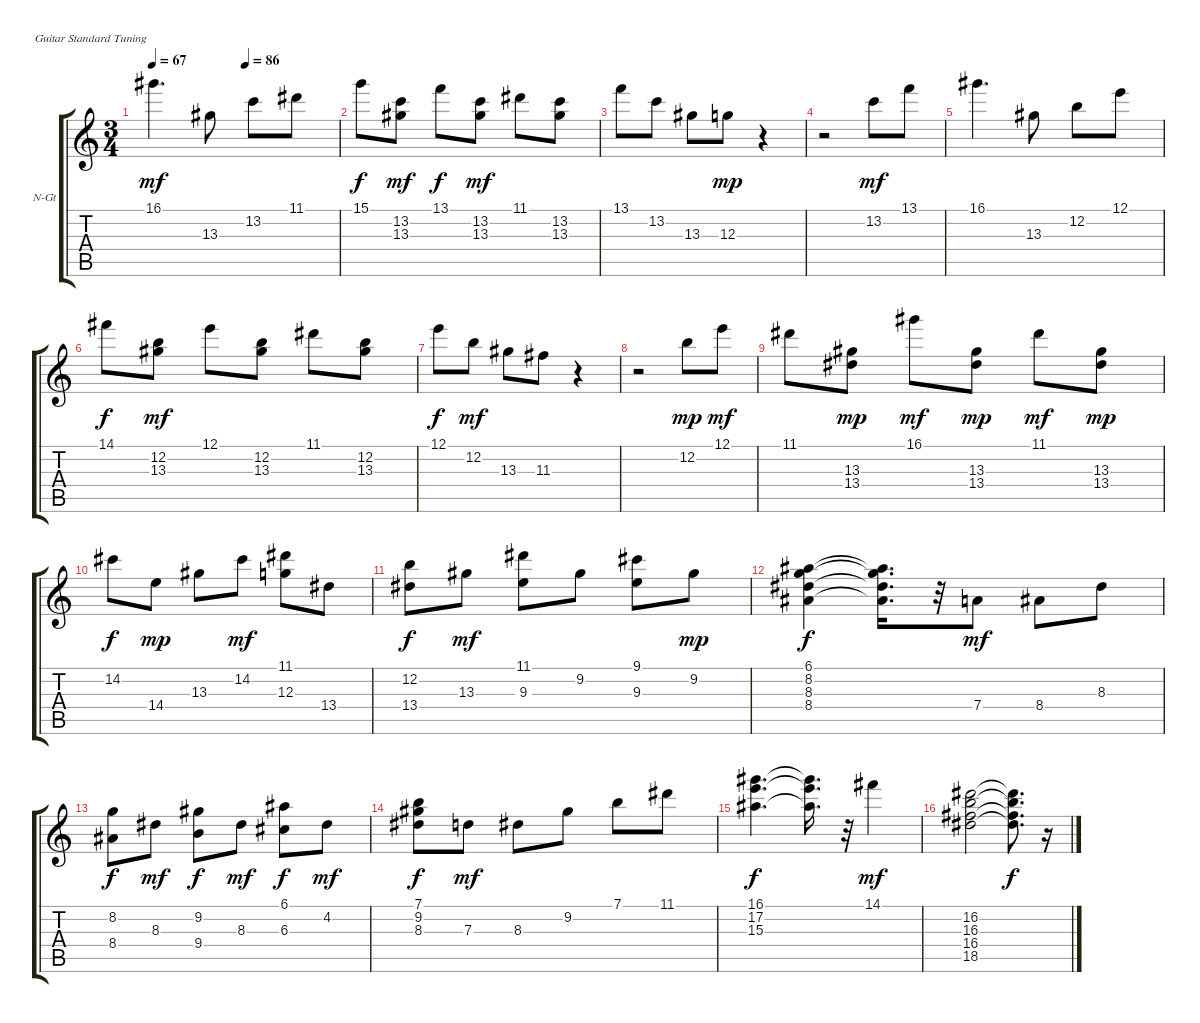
\bracketExtendMode groupsimilarinstruments
\firstSystemTrackNameOrientation horizontal
\otherSystemsTrackNameOrientation horizontal
\track ("Albeniz" "N-Gt") {instrument acousticguitarnylon}
\staff {score tabs}
\tuning (E4 B3 G3 D3 A2 E2)
\ts (3 4)
\tempo 67
\tempo (86 0.5)
\clef g2
\ks c
16.1.4{d dy mf} 13.3.8 13.2.8 11.1.8 |
15.1.8{dy f} (13.2 13.3).8{dy mf} 13.1.8{dy f} (13.2 13.3).8{dy mf} 11.1.8 (13.2 13.3).8 |
13.1.8 13.2.8 13.3.8 12.3.8{dy mp} r.4 |
r.2 13.2.8{dy mf} 13.1.8 |
16.1.4{d} 13.3.8 12.2.8 12.1.8 |
14.1.8{dy f} (12.2 13.3).8{dy mf} 12.1.8 (12.2 13.3).8 11.1.8 (12.2 13.3).8 |
12.1.8{dy f} 12.2.8{dy mf} 13.3.8 11.3.8 r.4 |
r.2 12.2.8{dy mp} 12.1.8{dy mf} |
11.1.8 (13.3 13.4).8{dy mp} 16.1.8{dy mf} (13.3 13.4).8{dy mp} 11.1.8{dy mf} (13.3 13.4).8{dy mp} |
14.2.8{dy f} 14.4.8{dy mp} 13.3.8 14.2.8{dy mf} (11.1 12.3).8 13.4.8 |
(12.2 13.4).8{dy f} 13.3.8{dy mf} (11.1 9.3).8 9.2.8 (9.1 9.3).8 9.2.8{dy mp} |
(6.1 8.2 8.3 8.4).4{dy f} (6.1{t} 8.2{t} 8.3{t} 8.4{t}).16{d} r.32 7.4.8{dy mf} 8.4.8 8.3.8 |
(8.2 8.4).8{dy f} 8.3.8{dy mf} (9.2 9.4).8{dy f} 8.3.8{dy mf} (6.1 6.3).8{dy f} 4.2.8{dy mf} |
(7.1 9.2 8.3).8{dy f} 7.3.8{dy mf} 8.3.8 9.2.8 7.1.8 11.1.8 |
(16.1 17.2 15.3).4{d dy f} (16.1{t} 17.2{t} 15.3{t}).16{d} r.32 14.1.4{dy mf} |
(16.2 16.3 16.4 18.5).2 (16.2{t} 16.3{t} 16.4{t} 18.5{t}).8{d dy f} r.16
